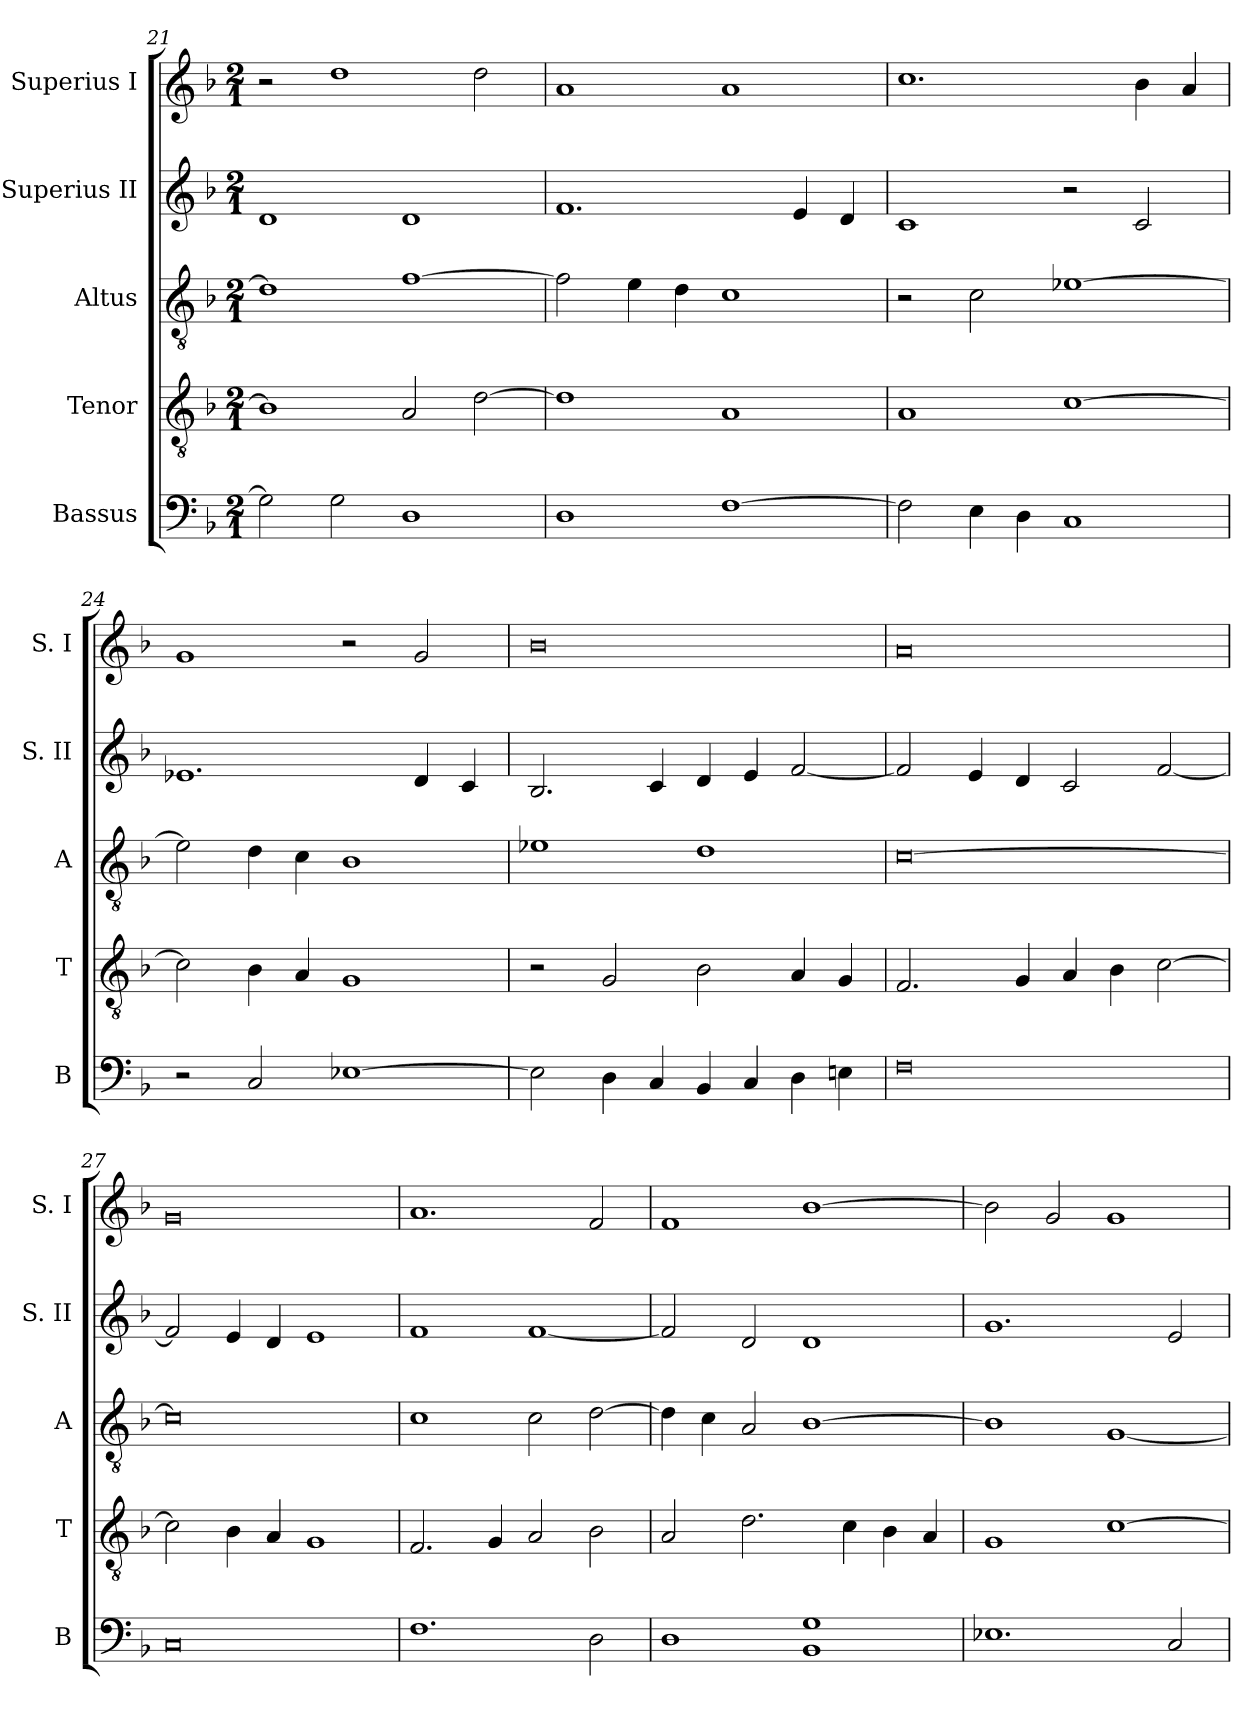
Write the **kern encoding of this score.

**kern	**kern	**kern	**kern	**kern
*part5	*part4	*part3	*part2	*part1
*staff5	*staff4	*staff3	*staff2	*staff1
*I"Bassus	*I"Tenor	*I"Altus	*I"Superius II	*I"Superius I
*I'B	*I'T	*I'A	*I'S. II	*I'S. I
*clefF4	*clefGv2	*clefGv2	*clefG2	*clefG2
*k[b-]	*k[b-]	*k[b-]	*k[b-]	*k[b-]
*F:	*F:	*F:	*F:	*F:
*M2/1	*M2/1	*M2/1	*M2/1	*M2/1
=21	=21	=21	=21	=21
2G]	1B-]	1d]	1d	2r
2G	.	.	.	1dd
1D	2A	[1f	1d	.
.	[2d	.	.	2dd
=22	=22	=22	=22	=22
1D	1d]	2f]	1.f	1a
.	.	4e	.	.
.	.	4d	.	.
[1F	1A	1c	.	1a
.	.	.	4e	.
.	.	.	4d	.
=23	=23	=23	=23	=23
2F]	1A	2r	1c	1.cc
4E	.	2c	.	.
4D	.	.	.	.
1C	[1c	[1e-X	2r	.
.	.	.	2c	4b-
.	.	.	.	4a
=24	=24	=24	=24	=24
2r	2c]	2e-]	1.e-X	1g
2C	4B-	4d	.	.
.	4A	4c	.	.
[1E-X	1G	1B-	.	2r
.	.	.	4d	2g
.	.	.	4c	.
=25	=25	=25	=25	=25
2E-]	2r	1e-X	2.B-	0b-
4D	2G	.	.	.
4C	.	.	4c	.
4BB-	2B-	1d	4d	.
4C	.	.	4e	.
4D	4A	.	[2f	.
4En	4G	.	.	.
=26	=26	=26	=26	=26
0F	2.F	[0c	2f]	0a
.	.	.	4e	.
.	4G	.	4d	.
.	4A	.	2c	.
.	4B-	.	.	.
.	[2c	.	[2f	.
=27	=27	=27	=27	=27
0C	2c]	0c]	2f]	0g
.	4B-	.	4e	.
.	4A	.	4d	.
.	1G	.	1e	.
=28	=28	=28	=28	=28
1.F	2.F	1c	1f	1.a
.	4G	.	.	.
.	2A	2c	[1f	.
2D	2B-	[2d	.	2f
=29	=29	=29	=29	=29
1D	2A	4d]	2f]	1f
.	.	4c	.	.
.	2.d	2A	2d	.
1BB- 1G	.	[1B-	1d	[1b-
.	4c	.	.	.
.	4B-	.	.	.
.	4A	.	.	.
=30	=30	=30	=30	=30
1.E-X	1G	1B-]	1.g	2b-]
.	.	.	.	2g
.	[1c	[1G	.	1g
2C	.	.	2e	.
=	=	=	=	=
*-	*-	*-	*-	*-
